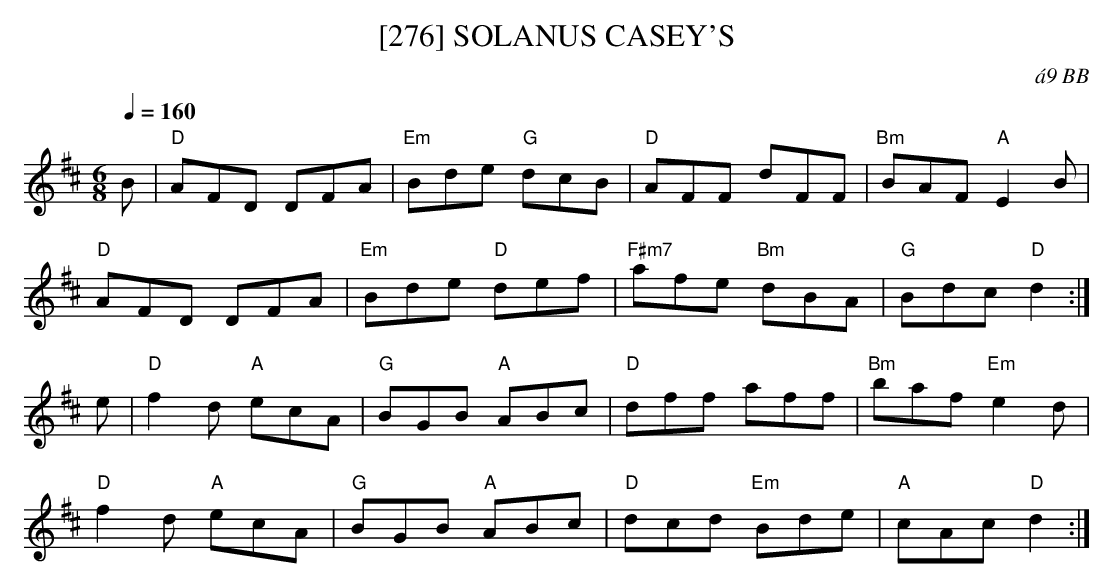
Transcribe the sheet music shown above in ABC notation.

X:1
T:[276] SOLANUS CASEY'S
C:\'a9 BB
Q:1/4=160
M:6/8
L:1/8
K:D
B|"D"AFD DFA|"Em"Bde "G"dcB|"D"AFF dFF|"Bm"BAF "A"E2 B|
"D"AFD DFA|"Em"Bde "D"def|"F#m7"afe "Bm"dBA|"G"Bdc "D"d2 :|
e|"D"f2 d "A"ecA|"G"BGB "A"ABc|"D"dff aff|"Bm"baf "Em"e2 d|
"D"f2 d "A"ecA|"G"BGB "A"ABc|"D"dcd "Em"Bde|"A"cAc "D"d2 :|
